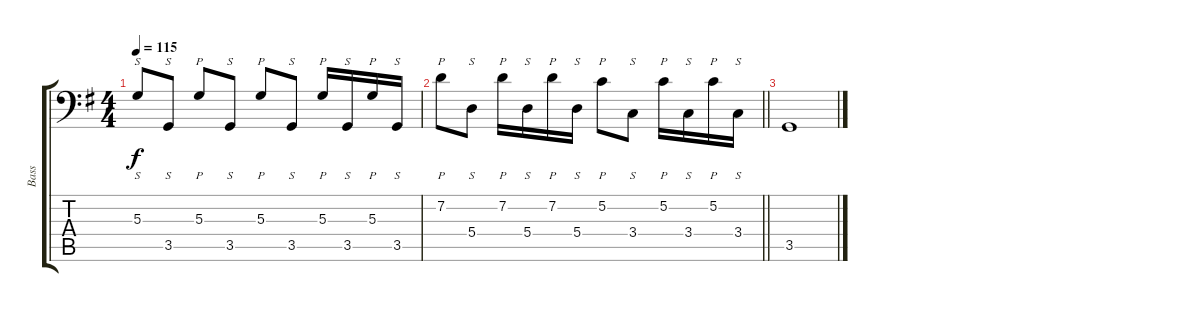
\track ("Bass" "Bass") {instrument electricbassfinger}
\staff {score tabs}
\tuning (C3 G2 D2 A1 E1 B0) {hide}
\ts (4 4)
\tempo 115
\clef f4
\ks g
5.3.8{s dy f} 3.5.8{s} 5.3.8{p} 3.5.8{s} 5.3.8{p} 3.5.8{s} 5.3.16{p} 3.5.16{s} 5.3.16{p} 3.5.16{s} |
\barLineRight lightlight
7.2.8{p} 5.4.8{s} 7.2.16{p} 5.4.16{s} 7.2.16{p} 5.4.16{s} 5.2.8{p} 3.4.8{s} 5.2.16{p} 3.4.16{s} 5.2.16{p} 3.4.16{s} |
3.5.1
